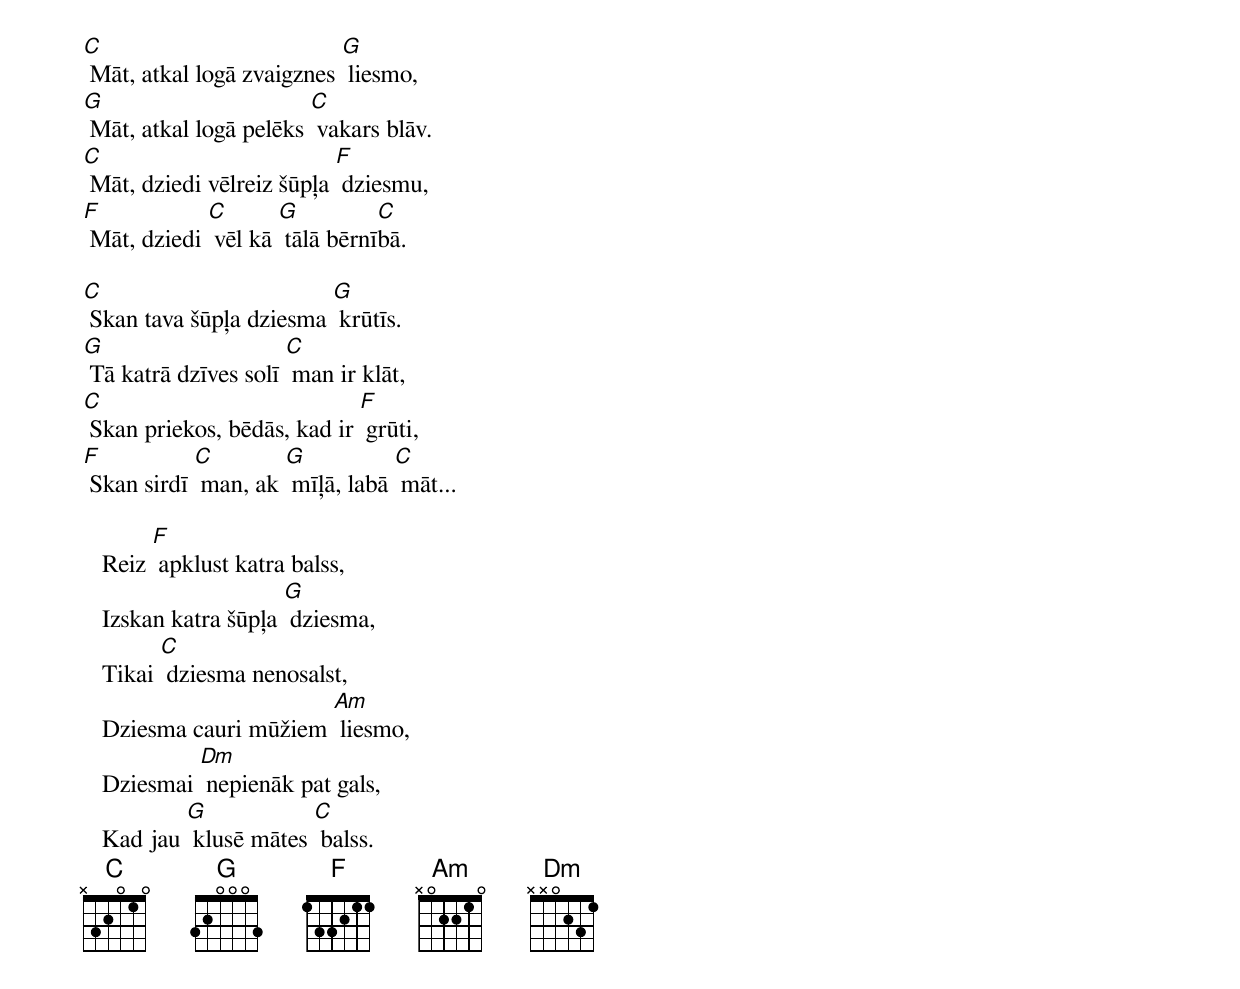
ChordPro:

[C] Māt, atkal logā zvaigznes [G] liesmo,
[G] Māt, atkal logā pelēks [C] vakars blāv.
[C] Māt, dziedi vēlreiz šūpļa [F] dziesmu,
[F] Māt, dziedi [C] vēl kā [G] tālā bērnī[C]bā.

[C] Skan tava šūpļa dziesma [G] krūtīs.
[G] Tā katrā dzīves solī [C] man ir klāt,
[C] Skan priekos, bēdās, kad ir [F] grūti,
[F] Skan sirdī [C] man, ak [G] mīļā, labā [C] māt...

   Reiz [F] apklust katra balss,
   Izskan katra šūpļa [G] dziesma,
   Tikai [C] dziesma nenosalst,
   Dziesma cauri mūžiem [Am] liesmo,
   Dziesmai [Dm] nepienāk pat gals,
   Kad jau [G] klusē mātes [C] balss.
